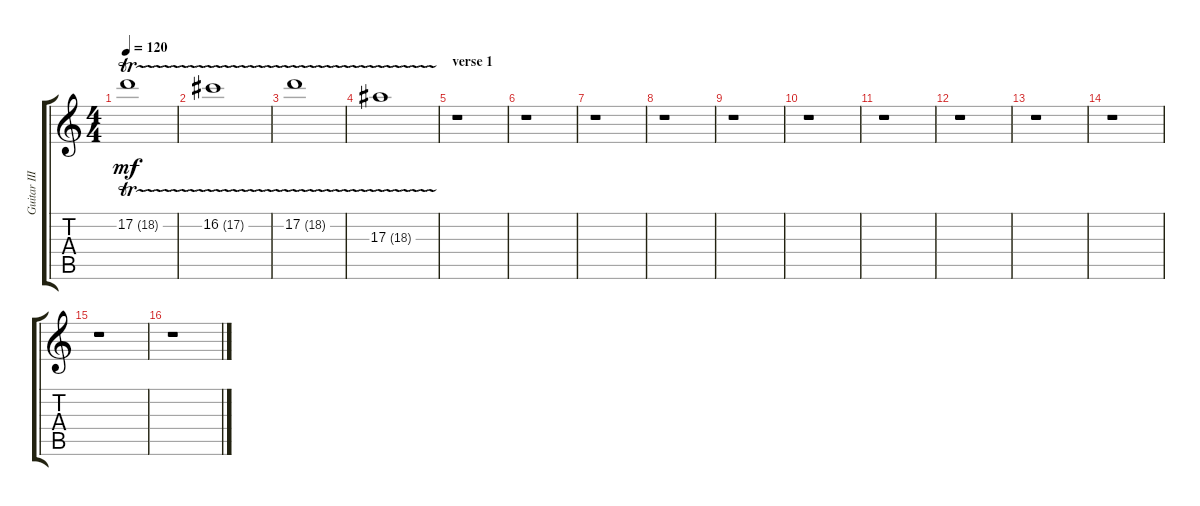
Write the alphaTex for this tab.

\track ("Guitar III" "Guitar III") {instrument distortionguitar}
\staff {score tabs}
\tuning (D4 A3 F3 C3 G2 D2) {hide}
\ts (4 4)
\tempo 120
\clef g2
\ks c
17.2{tr (18 32)}.1{dy mf balance 16} |
16.2{tr (17 32)}.1{balance 0} |
17.2{tr (18 32)}.1{balance 16} |
17.3{tr (18 32)}.1{balance 0} |
\section ("" "verse 1")
r.1 |
r.1 |
r.1 |
r.1 |
r.1 |
r.1 |
r.1 |
r.1 |
r.1 |
r.1 |
r.1 |
r.1
